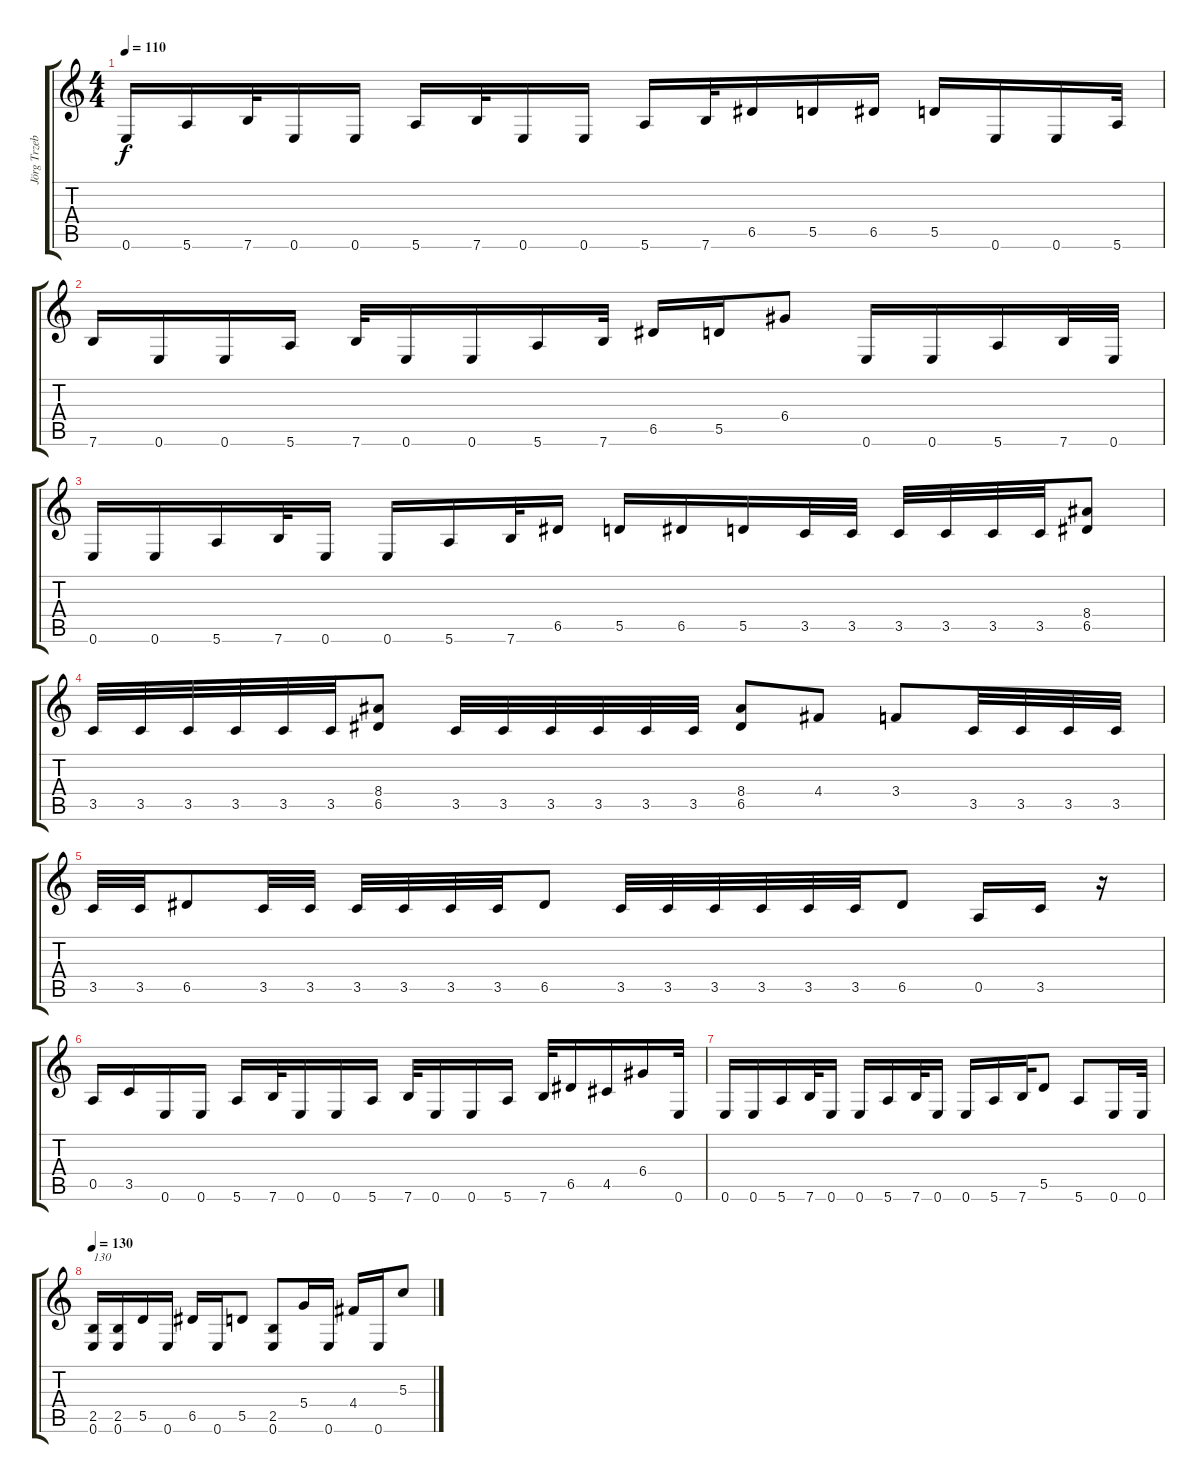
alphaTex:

\track ("Jörg Trzebiatowski " "Jörg Trzeb") {instrument distortionguitar}
\staff {score tabs}
\tuning (E4 B3 G3 D3 A2 E2) {hide}
\ts (4 4)
\tempo 110
\clef g2
\ks c
0.6.16{dy f} 5.6.16 7.6.32 0.6.16 0.6.16 5.6.16 7.6.32 0.6.16 0.6.16 5.6.16 7.6.32 6.5.16 5.5.16 6.5.16 5.5.16 0.6.16 0.6.16 5.6.32 |
7.6.16 0.6.16 0.6.16 5.6.16 7.6.32 0.6.16 0.6.16 5.6.16 7.6.32 6.5.16 5.5.16 6.4.8 0.6.16 0.6.16 5.6.16 7.6.32 0.6.32 |
0.6.16 0.6.16 5.6.16 7.6.32 0.6.16 0.6.16 5.6.16 7.6.32 6.5.16 5.5.16 6.5.16 5.5.16 3.5.32 3.5.32 3.5.32 3.5.32 3.5.32 3.5.32 (8.4 6.5).8 |
3.5.32 3.5.32 3.5.32 3.5.32 3.5.32 3.5.32 (8.4 6.5).8 3.5.32 3.5.32 3.5.32 3.5.32 3.5.32 3.5.32 (8.4 6.5).8 4.4.8 3.4.8 3.5.32 3.5.32 3.5.32 3.5.32 |
3.5.32 3.5.32 6.5.8 3.5.32 3.5.32 3.5.32 3.5.32 3.5.32 3.5.32 6.5.8 3.5.32 3.5.32 3.5.32 3.5.32 3.5.32 3.5.32 6.5.8 0.5.16 3.5.16 r.16 |
0.5.16 3.5.16 0.6.16 0.6.16 5.6.16 7.6.32 0.6.16 0.6.16 5.6.16 7.6.32 0.6.16 0.6.16 5.6.16 7.6.32 6.5.16 4.5.16 6.4.16 0.6.32 |
0.6.16 0.6.16 5.6.16 7.6.32 0.6.16 0.6.16 5.6.16 7.6.32 0.6.16 0.6.16 5.6.16 7.6.32 5.5.8 5.6.8 0.6.16 0.6.32 |
\tempo 130
(2.5 0.6).16{txt "130"} (2.5 0.6).16 5.5.16 0.6.16 6.5.16 0.6.16 5.5.8 (2.5 0.6).8 5.4.16 0.6.16 4.4.16 0.6.16 5.3.8
